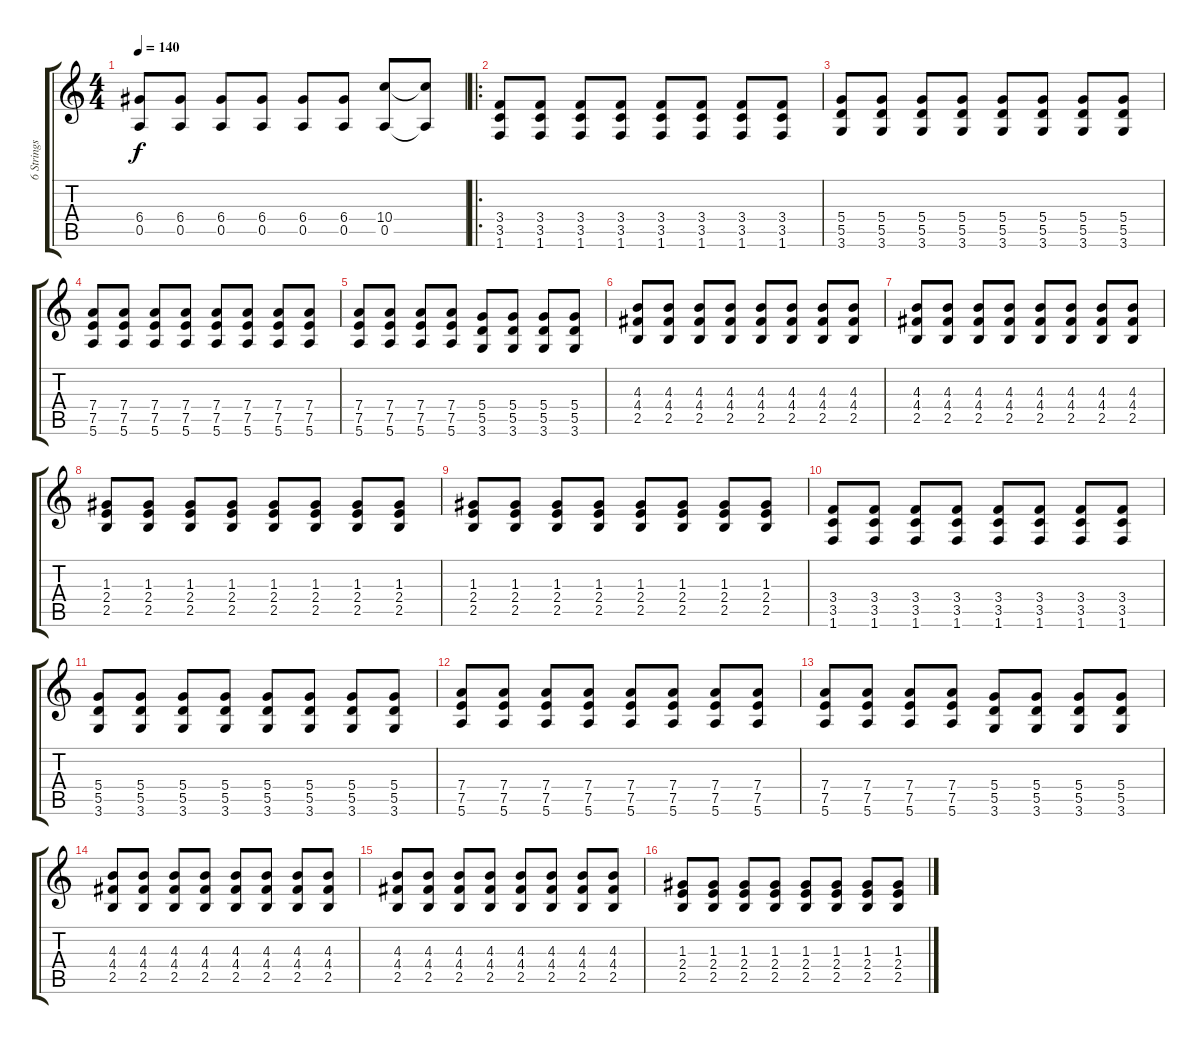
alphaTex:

\track ("6 Strings Guitar Standard Tuning" "6 Strings ") {instrument distortionguitar}
\staff {score tabs}
\tuning (E4 B3 G3 D3 A2 E2) {hide}
\ts (4 4)
\tempo 140
\clef g2
\ks c
(6.4 0.5).8{dy f} (6.4 0.5).8 (6.4 0.5).8 (6.4 0.5).8 (6.4 0.5).8 (6.4 0.5).8 (10.4 0.5).8 (10.4{t} 0.5{t}).8 |
\ro
(3.4 3.5 1.6).8 (3.4 3.5 1.6).8 (3.4 3.5 1.6).8 (3.4 3.5 1.6).8 (3.4 3.5 1.6).8 (3.4 3.5 1.6).8 (3.4 3.5 1.6).8 (3.4 3.5 1.6).8 |
(5.4 5.5 3.6).8 (5.4 5.5 3.6).8 (5.4 5.5 3.6).8 (5.4 5.5 3.6).8 (5.4 5.5 3.6).8 (5.4 5.5 3.6).8 (5.4 5.5 3.6).8 (5.4 5.5 3.6).8 |
(7.4 7.5 5.6).8 (7.4 7.5 5.6).8 (7.4 7.5 5.6).8 (7.4 7.5 5.6).8 (7.4 7.5 5.6).8 (7.4 7.5 5.6).8 (7.4 7.5 5.6).8 (7.4 7.5 5.6).8 |
(7.4 7.5 5.6).8 (7.4 7.5 5.6).8 (7.4 7.5 5.6).8 (7.4 7.5 5.6).8 (5.4 5.5 3.6).8 (5.4 5.5 3.6).8 (5.4 5.5 3.6).8 (5.4 5.5 3.6).8 |
(4.3 4.4 2.5).8 (4.3 4.4 2.5).8 (4.3 4.4 2.5).8 (4.3 4.4 2.5).8 (4.3 4.4 2.5).8 (4.3 4.4 2.5).8 (4.3 4.4 2.5).8 (4.3 4.4 2.5).8 |
(4.3 4.4 2.5).8 (4.3 4.4 2.5).8 (4.3 4.4 2.5).8 (4.3 4.4 2.5).8 (4.3 4.4 2.5).8 (4.3 4.4 2.5).8 (4.3 4.4 2.5).8 (4.3 4.4 2.5).8 |
(1.3 2.4 2.5).8 (1.3 2.4 2.5).8 (1.3 2.4 2.5).8 (1.3 2.4 2.5).8 (1.3 2.4 2.5).8 (1.3 2.4 2.5).8 (1.3 2.4 2.5).8 (1.3 2.4 2.5).8 |
(1.3 2.4 2.5).8 (1.3 2.4 2.5).8 (1.3 2.4 2.5).8 (1.3 2.4 2.5).8 (1.3 2.4 2.5).8 (1.3 2.4 2.5).8 (1.3 2.4 2.5).8 (1.3 2.4 2.5).8 |
(3.4 3.5 1.6).8 (3.4 3.5 1.6).8 (3.4 3.5 1.6).8 (3.4 3.5 1.6).8 (3.4 3.5 1.6).8 (3.4 3.5 1.6).8 (3.4 3.5 1.6).8 (3.4 3.5 1.6).8 |
(5.4 5.5 3.6).8 (5.4 5.5 3.6).8 (5.4 5.5 3.6).8 (5.4 5.5 3.6).8 (5.4 5.5 3.6).8 (5.4 5.5 3.6).8 (5.4 5.5 3.6).8 (5.4 5.5 3.6).8 |
(7.4 7.5 5.6).8 (7.4 7.5 5.6).8 (7.4 7.5 5.6).8 (7.4 7.5 5.6).8 (7.4 7.5 5.6).8 (7.4 7.5 5.6).8 (7.4 7.5 5.6).8 (7.4 7.5 5.6).8 |
(7.4 7.5 5.6).8 (7.4 7.5 5.6).8 (7.4 7.5 5.6).8 (7.4 7.5 5.6).8 (5.4 5.5 3.6).8 (5.4 5.5 3.6).8 (5.4 5.5 3.6).8 (5.4 5.5 3.6).8 |
(4.3 4.4 2.5).8 (4.3 4.4 2.5).8 (4.3 4.4 2.5).8 (4.3 4.4 2.5).8 (4.3 4.4 2.5).8 (4.3 4.4 2.5).8 (4.3 4.4 2.5).8 (4.3 4.4 2.5).8 |
(4.3 4.4 2.5).8 (4.3 4.4 2.5).8 (4.3 4.4 2.5).8 (4.3 4.4 2.5).8 (4.3 4.4 2.5).8 (4.3 4.4 2.5).8 (4.3 4.4 2.5).8 (4.3 4.4 2.5).8 |
(1.3 2.4 2.5).8 (1.3 2.4 2.5).8 (1.3 2.4 2.5).8 (1.3 2.4 2.5).8 (1.3 2.4 2.5).8 (1.3 2.4 2.5).8 (1.3 2.4 2.5).8 (1.3 2.4 2.5).8
